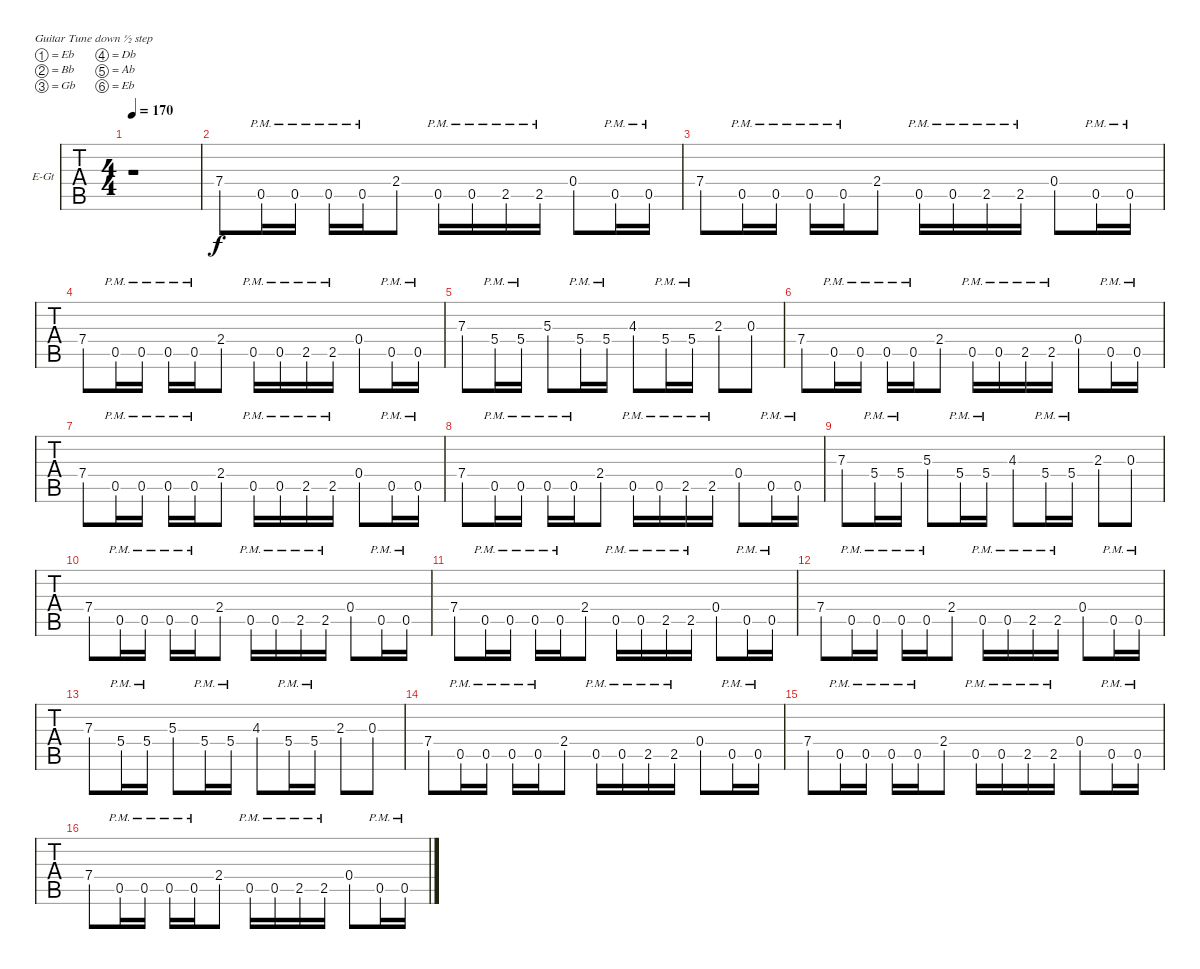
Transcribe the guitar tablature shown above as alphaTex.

\bracketExtendMode groupsimilarinstruments
\firstSystemTrackNameOrientation horizontal
\otherSystemsTrackNameOrientation horizontal
\track ("Илья Мамонтов" "E-Gt") {instrument distortionguitar}
\staff {tabs}
\tuning (Eb4 Bb3 Gb3 Db3 Ab2 Eb2)
\ts (4 4)
\tempo 170
\clef g2
\ks c
r.1{dy f} |
7.4.8 0.5{pm}.16 0.5{pm}.16 0.5{pm}.16 0.5{pm}.16 2.4.8 0.5{pm}.16 0.5{pm}.16 2.5{pm}.16 2.5{pm}.16 0.4.8 0.5{pm}.16 0.5{pm}.16 |
7.4.8 0.5{pm}.16 0.5{pm}.16 0.5{pm}.16 0.5{pm}.16 2.4.8 0.5{pm}.16 0.5{pm}.16 2.5{pm}.16 2.5{pm}.16 0.4.8 0.5{pm}.16 0.5{pm}.16 |
7.4.8 0.5{pm}.16 0.5{pm}.16 0.5{pm}.16 0.5{pm}.16 2.4.8 0.5{pm}.16 0.5{pm}.16 2.5{pm}.16 2.5{pm}.16 0.4.8 0.5{pm}.16 0.5{pm}.16 |
7.3.8 5.4{pm}.16 5.4{pm}.16 5.3.8 5.4{pm}.16 5.4{pm}.16 4.3.8 5.4{pm}.16 5.4{pm}.16 2.3.8 0.3.8 |
7.4.8 0.5{pm}.16 0.5{pm}.16 0.5{pm}.16 0.5{pm}.16 2.4.8 0.5{pm}.16 0.5{pm}.16 2.5{pm}.16 2.5{pm}.16 0.4.8 0.5{pm}.16 0.5{pm}.16 |
7.4.8 0.5{pm}.16 0.5{pm}.16 0.5{pm}.16 0.5{pm}.16 2.4.8 0.5{pm}.16 0.5{pm}.16 2.5{pm}.16 2.5{pm}.16 0.4.8 0.5{pm}.16 0.5{pm}.16 |
7.4.8 0.5{pm}.16 0.5{pm}.16 0.5{pm}.16 0.5{pm}.16 2.4.8 0.5{pm}.16 0.5{pm}.16 2.5{pm}.16 2.5{pm}.16 0.4.8 0.5{pm}.16 0.5{pm}.16 |
7.3.8 5.4{pm}.16 5.4{pm}.16 5.3.8 5.4{pm}.16 5.4{pm}.16 4.3.8 5.4{pm}.16 5.4{pm}.16 2.3.8 0.3.8 |
7.4.8 0.5{pm}.16 0.5{pm}.16 0.5{pm}.16 0.5{pm}.16 2.4.8 0.5{pm}.16 0.5{pm}.16 2.5{pm}.16 2.5{pm}.16 0.4.8 0.5{pm}.16 0.5{pm}.16 |
7.4.8 0.5{pm}.16 0.5{pm}.16 0.5{pm}.16 0.5{pm}.16 2.4.8 0.5{pm}.16 0.5{pm}.16 2.5{pm}.16 2.5{pm}.16 0.4.8 0.5{pm}.16 0.5{pm}.16 |
7.4.8 0.5{pm}.16 0.5{pm}.16 0.5{pm}.16 0.5{pm}.16 2.4.8 0.5{pm}.16 0.5{pm}.16 2.5{pm}.16 2.5{pm}.16 0.4.8 0.5{pm}.16 0.5{pm}.16 |
7.3.8 5.4{pm}.16 5.4{pm}.16 5.3.8 5.4{pm}.16 5.4{pm}.16 4.3.8 5.4{pm}.16 5.4{pm}.16 2.3.8 0.3.8 |
7.4.8 0.5{pm}.16 0.5{pm}.16 0.5{pm}.16 0.5{pm}.16 2.4.8 0.5{pm}.16 0.5{pm}.16 2.5{pm}.16 2.5{pm}.16 0.4.8 0.5{pm}.16 0.5{pm}.16 |
7.4.8 0.5{pm}.16 0.5{pm}.16 0.5{pm}.16 0.5{pm}.16 2.4.8 0.5{pm}.16 0.5{pm}.16 2.5{pm}.16 2.5{pm}.16 0.4.8 0.5{pm}.16 0.5{pm}.16 |
7.4.8 0.5{pm}.16 0.5{pm}.16 0.5{pm}.16 0.5{pm}.16 2.4.8 0.5{pm}.16 0.5{pm}.16 2.5{pm}.16 2.5{pm}.16 0.4.8 0.5{pm}.16 0.5{pm}.16
